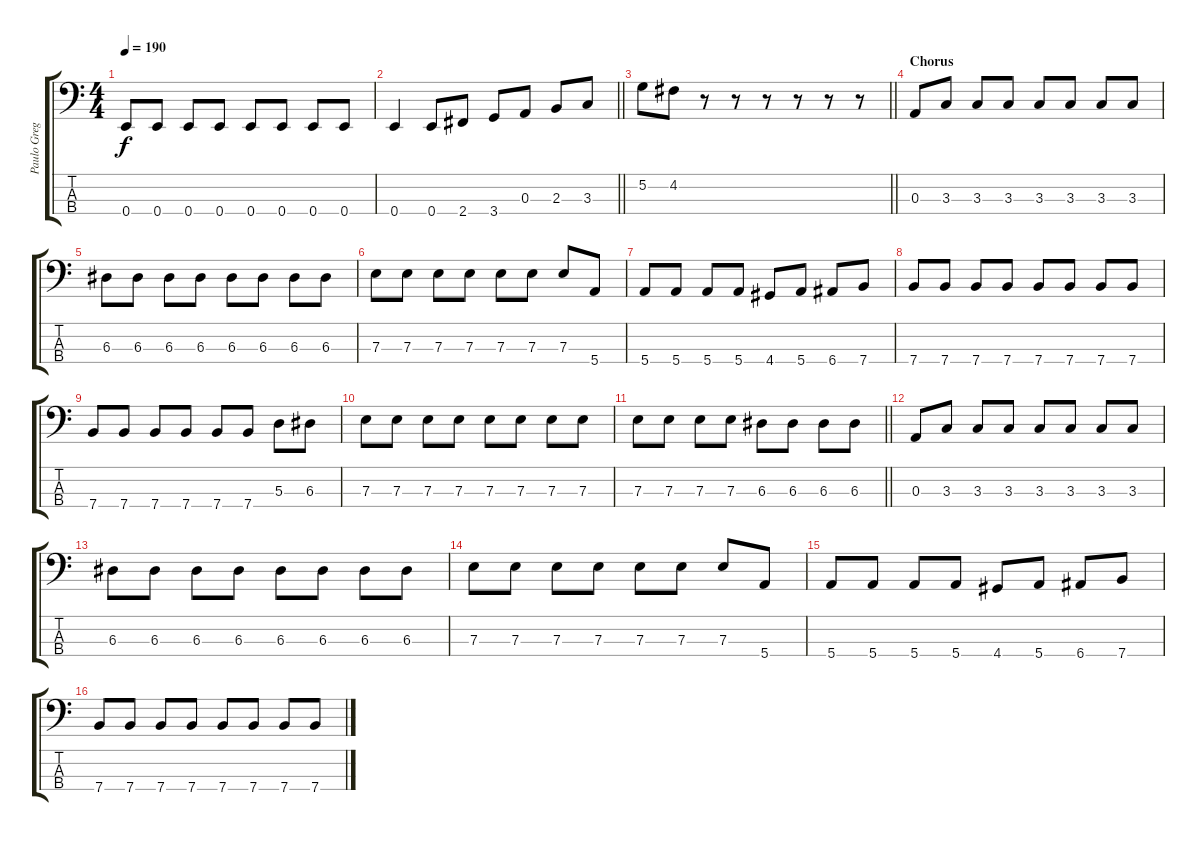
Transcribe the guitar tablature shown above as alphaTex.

\track ("Paulo Gregoletto" "Paulo Greg") {instrument electricbasspick}
\staff {score tabs}
\tuning (G2 D2 A1 E1) {hide}
\ts (4 4)
\tempo 190
\clef f4
\ks c
0.4{t}.8{dy f} 0.4.8 0.4.8 0.4.8 0.4.8 0.4.8 0.4.8 0.4.8 |
\barLineRight lightlight
0.4.4 0.4.8 2.4.8 3.4.8 0.3.8 2.3.8 3.3.8 |
\barLineRight lightlight
5.2.8 4.2.8 r.8 r.8 r.8 r.8 r.8 r.8 |
\section ("" "Chorus")
0.3.8 3.3.8 3.3.8 3.3.8 3.3.8 3.3.8 3.3.8 3.3.8 |
6.3.8 6.3.8 6.3.8 6.3.8 6.3.8 6.3.8 6.3.8 6.3.8 |
7.3.8 7.3.8 7.3.8 7.3.8 7.3.8 7.3.8 7.3.8 5.4.8 |
5.4.8 5.4.8 5.4.8 5.4.8 4.4.8 5.4.8 6.4.8 7.4.8 |
7.4.8 7.4.8 7.4.8 7.4.8 7.4.8 7.4.8 7.4.8 7.4.8 |
7.4.8 7.4.8 7.4.8 7.4.8 7.4.8 7.4.8 5.3.8 6.3.8 |
7.3.8 7.3.8 7.3.8 7.3.8 7.3.8 7.3.8 7.3.8 7.3.8 |
\barLineRight lightlight
7.3.8 7.3.8 7.3.8 7.3.8 6.3.8 6.3.8 6.3.8 6.3.8 |
0.3.8 3.3.8 3.3.8 3.3.8 3.3.8 3.3.8 3.3.8 3.3.8 |
6.3.8 6.3.8 6.3.8 6.3.8 6.3.8 6.3.8 6.3.8 6.3.8 |
7.3.8 7.3.8 7.3.8 7.3.8 7.3.8 7.3.8 7.3.8 5.4.8 |
5.4.8 5.4.8 5.4.8 5.4.8 4.4.8 5.4.8 6.4.8 7.4.8 |
7.4.8 7.4.8 7.4.8 7.4.8 7.4.8 7.4.8 7.4.8 7.4.8
